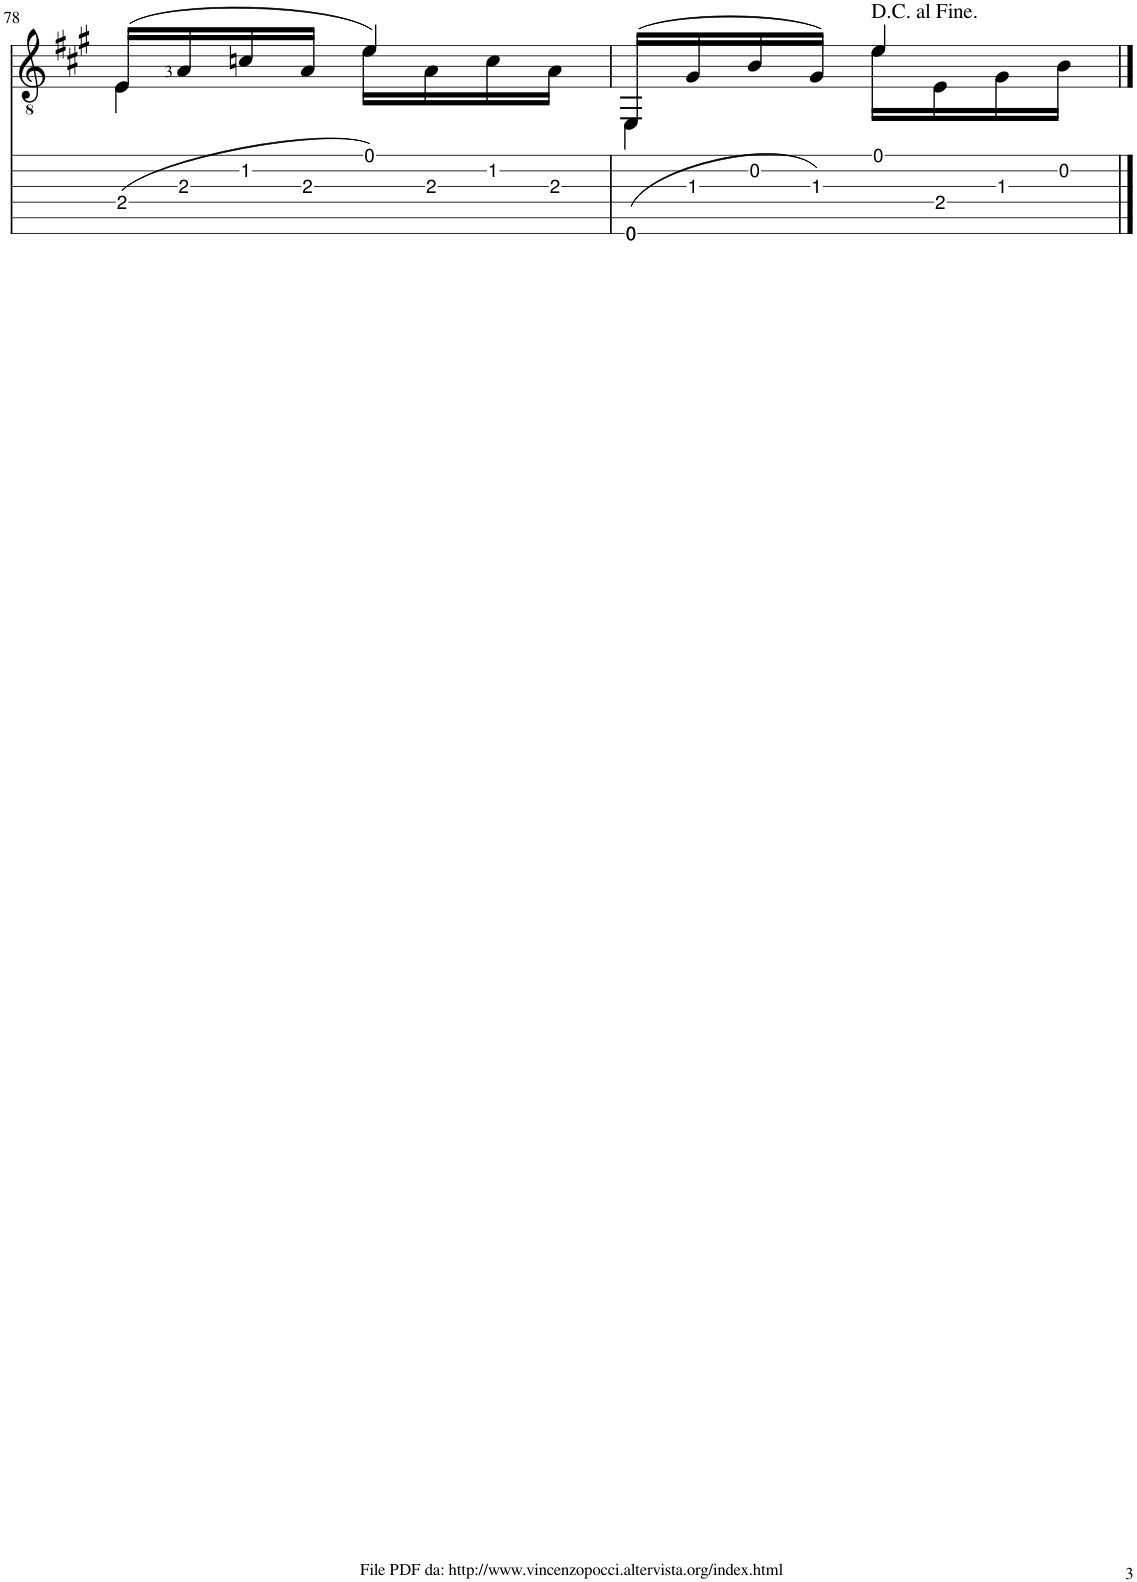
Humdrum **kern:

**kern	**kern
*part1	*part1
*staff2	*staff1
*I"Guitar	*
*I'Guit.	*
!!LO:PB:g=z
*	*clefGv2
*k[f#c#g#]	*k[f#c#g#]
*M2/4	*M2/4
=78	=78
*^	*^
16ELL	4E	(16E/LL	4E\
16AJ	.	16A/	.
16cL	.	16cn/	.
16AJJ	.	16A/JJ	.
4e	16eLL	4e/)	16e\LL
.	16AJ	.	16A\
.	16cL	.	16c\
.	16AJJ	.	16A\JJ
=79	=79	=79	=79
16EELL	4EE	(16EE/LL	4EE\
16G#J	.	16G#/	.
16BL	.	16B/	.
16G#JJ	.	16G#/JJ)	.
4e	16eLL	4e/	16e\LL
.	16EJ	.	16E\
.	16G#L	.	16G#\
.	16BJJ	.	16B\JJ
*v	*v	*	*
*	*v	*v
==	==
*-	*-
